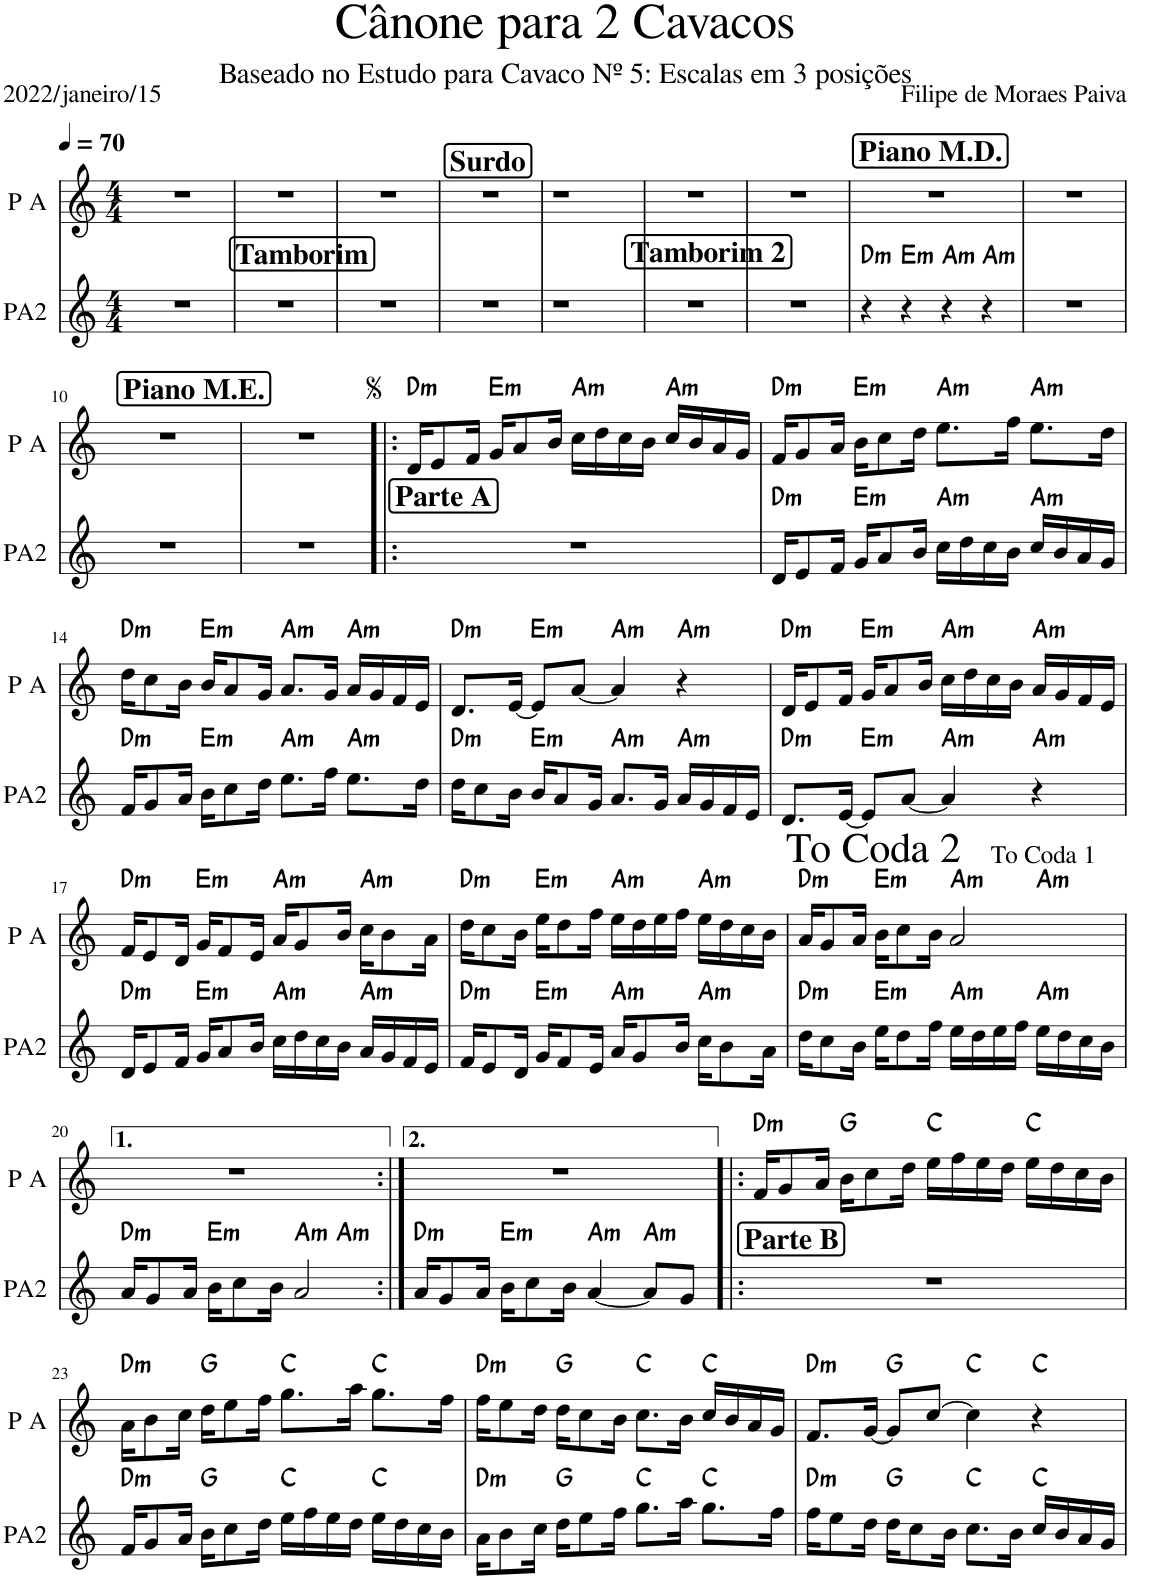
**kern	**harte	**kern	**harte
*part2	*part2	*part1	*part1
*staff2	*	*staff1	*
*I"PA2	*	*I"P A	*
*I'PA2	*	*I'P A	*
*clefG2	*	*clefG2	*
*ITrd1c2	*	*	*
*k[]	*	*k[]	*
*M4/4	*	*M4/4	*
*MM70	*	*MM70	*
=1	=1	=1	=1
1r	.	1r	.
!!LO:REH:place=s1:b:B:cj:fs=14:t=Tamborim
=2	=2	=2	=2
1r	.	1r	.
=3	=3	=3	=3
1r	.	1r	.
!!LO:REH:place=s1:a:B:cj:fs=14:t=Surdo
=4	=4	=4	=4
1r	.	1r	.
=5	=5	=5	=5
1r	.	1r	.
!!LO:REH:place=s1:b:B:cj:fs=14:t=Tamborim 2
=6	=6	=6	=6
1r	.	1r	.
=7	=7	=7	=7
1r	.	1r	.
!!LO:REH:place=s1:a:B:cj:fs=14:t=Piano M.D.
=8	=8	=8	=8
!	!LO:H:kt=m	!	!
4r	D:min	1r	.
!	!LO:H:kt=m	!	!
4r	E:min	.	.
!	!LO:H:kt=m	!	!
4r	A:min	.	.
!	!LO:H:kt=m	!	!
4r	A:min	.	.
=9	=9	=9	=9
1r	.	1r	.
!!LO:LB:g=z
!!LO:REH:place=s1:a:B:cj:fs=14:t=Piano M.E.
=10	=10	=10	=10
1r	.	1r	.
=11	=11	=11	=11
1r	.	1r	.
!!LO:REH:place=s1:b:B:cj:fs=14:t=Parte A
=12!|:	=12!|:	=12!|:	=12!|:
!	!	!	!LO:H:kt=m
1r	.	16d/KL	D:min
.	.	8e/	.
.	.	16f/Jk	.
!	!	!	!LO:H:kt=m
.	.	16g/KL	E:min
.	.	8a/	.
.	.	16b/Jk	.
!	!	!	!LO:H:kt=m
.	.	16cc\LL	A:min
.	.	16dd\	.
.	.	16cc\	.
.	.	16b\JJ	.
!	!	!	!LO:H:kt=m
.	.	16cc/LL	A:min
.	.	16b/	.
.	.	16a/	.
.	.	16g/JJ	.
=13	=13	=13	=13
!	!LO:H:kt=m	!	!LO:H:kt=m
16d/KL	D:min	16f/KL	D:min
8e/	.	8g/	.
16f/Jk	.	16a/Jk	.
!	!LO:H:kt=m	!	!LO:H:kt=m
16g/KL	E:min	16b\KL	E:min
8a/	.	8cc\	.
16b/Jk	.	16dd\Jk	.
!	!LO:H:kt=m	!	!LO:H:kt=m
16cc\LL	A:min	8.ee\L	A:min
16dd\	.	.	.
16cc\	.	.	.
16b\JJ	.	16ff\Jk	.
!	!LO:H:kt=m	!	!LO:H:kt=m
16cc/LL	A:min	8.ee\L	A:min
16b/	.	.	.
16a/	.	.	.
16g/JJ	.	16dd\Jk	.
!!LO:LB:g=z
=14	=14	=14	=14
!	!LO:H:kt=m	!	!LO:H:kt=m
16f/KL	D:min	16dd\KL	D:min
8g/	.	8cc\	.
16a/Jk	.	16b\Jk	.
!	!LO:H:kt=m	!	!LO:H:kt=m
16b\KL	E:min	16b/KL	E:min
8cc\	.	8a/	.
16dd\Jk	.	16g/Jk	.
!	!LO:H:kt=m	!	!LO:H:kt=m
8.ee\L	A:min	8.a/L	A:min
16ff\Jk	.	16g/Jk	.
!	!LO:H:kt=m	!	!LO:H:kt=m
8.ee\L	A:min	16a/LL	A:min
.	.	16g/	.
.	.	16f/	.
16dd\Jk	.	16e/JJ	.
=15	=15	=15	=15
!	!LO:H:kt=m	!	!LO:H:kt=m
16dd\KL	D:min	8.d/L	D:min
8cc\	.	.	.
16b\Jk	.	[16e/Jk	.
!	!LO:H:kt=m	!	!LO:H:kt=m
16b/KL	E:min	8e/L]	E:min
8a/	.	.	.
.	.	[8a/J	.
16g/Jk	.	.	.
!	!LO:H:kt=m	!	!LO:H:kt=m
8.a/L	A:min	4a/]	A:min
16g/Jk	.	.	.
!	!LO:H:kt=m	!	!LO:H:kt=m
16a/LL	A:min	4r	A:min
16g/	.	.	.
16f/	.	.	.
16e/JJ	.	.	.
=16	=16	=16	=16
!	!LO:H:kt=m	!	!LO:H:kt=m
8.d/L	D:min	16d/KL	D:min
.	.	8e/	.
[16e/Jk	.	16f/Jk	.
!	!LO:H:kt=m	!	!LO:H:kt=m
8e/L]	E:min	16g/KL	E:min
.	.	8a/	.
[8a/J	.	.	.
.	.	16b/Jk	.
!	!LO:H:kt=m	!	!LO:H:kt=m
4a/]	A:min	16cc\LL	A:min
.	.	16dd\	.
.	.	16cc\	.
.	.	16b\JJ	.
!	!LO:H:kt=m	!	!LO:H:kt=m
4r	A:min	16a/LL	A:min
.	.	16g/	.
.	.	16f/	.
.	.	16e/JJ	.
!!LO:LB:g=z
=17	=17	=17	=17
!	!LO:H:kt=m	!	!LO:H:kt=m
16d/KL	D:min	16f/KL	D:min
8e/	.	8e/	.
16f/Jk	.	16d/Jk	.
!	!LO:H:kt=m	!	!LO:H:kt=m
16g/KL	E:min	16g/KL	E:min
8a/	.	8f/	.
16b/Jk	.	16e/Jk	.
!	!LO:H:kt=m	!	!LO:H:kt=m
16cc\LL	A:min	16a/KL	A:min
16dd\	.	8g/	.
16cc\	.	.	.
16b\JJ	.	16b/Jk	.
!	!LO:H:kt=m	!	!LO:H:kt=m
16a/LL	A:min	16cc\KL	A:min
16g/	.	8b\	.
16f/	.	.	.
16e/JJ	.	16a\Jk	.
=18	=18	=18	=18
!	!LO:H:kt=m	!	!LO:H:kt=m
16f/KL	D:min	16dd\KL	D:min
8e/	.	8cc\	.
16d/Jk	.	16b\Jk	.
!	!LO:H:kt=m	!	!LO:H:kt=m
16g/KL	E:min	16ee\KL	E:min
8f/	.	8dd\	.
16e/Jk	.	16ff\Jk	.
!	!LO:H:kt=m	!	!LO:H:kt=m
16a/KL	A:min	16ee\LL	A:min
8g/	.	16dd\	.
.	.	16ee\	.
16b/Jk	.	16ff\JJ	.
!	!LO:H:kt=m	!	!LO:H:kt=m
16cc\KL	A:min	16ee\LL	A:min
8b\	.	16dd\	.
.	.	16cc\	.
16a\Jk	.	16b\JJ	.
=19	=19	=19	=19
*	*	*^	*
16dd\KL	D:min	16a/KL	2.ryy	D:min
8cc\	.	8g/	.	.
16b\Jk	.	16a/Jk	.	.
!	!LO:H:kt=m	!	!	!LO:H:kt=m
16ee\KL	E:min	16b\KL	.	E:min
8dd\	.	8cc\	.	.
16ff\Jk	.	16b\Jk	.	.
!	!LO:H:kt=m	!	!	!LO:H:kt=m
16ee\LL	A:min	2a/	.	A:min
16dd\	.	.	.	.
16ee\	.	.	.	.
16ff\JJ	.	.	.	.
!	!LO:H:kt=m	!	!	!LO:H:kt=m
16ee\LL	A:min	.	4ryy	A:min
16dd\	.	.	.	.
16cc\	.	.	.	.
16b\JJ	.	.	.	.
!	!LO:H:kt=m	!LO:TX:a:t=To Coda 1	!	!LO:H:kt=m
!!LO:LB:g=z
=20	=20	=20	=20	=20
!	!LO:H:kt=m	!	!	!
*^	*	*v	*v	*
16a/KL	2.ryy	D:min	1r	.
8g/	.	.	.	.
16a/Jk	.	.	.	.
!	!	!LO:H:kt=m	!	!
16b\KL	.	E:min	.	.
8cc\	.	.	.	.
16b\Jk	.	.	.	.
!	!	!LO:H:kt=m	!	!
2a/	.	A:min	.	.
!	!	!LO:H:kt=m	!	!
.	4ryy	A:min	.	.
=21:|!	=21:|!	=21:|!	=21:|!	=21:|!
!	!	!LO:H:kt=m	!	!
*v	*v	*	*	*
16a/KL	D:min	1r	.
8g/	.	.	.
16a/Jk	.	.	.
!	!LO:H:kt=m	!	!
16b\KL	E:min	.	.
8cc\	.	.	.
16b\Jk	.	.	.
!	!LO:H:kt=m	!	!
[4a/	A:min	.	.
!	!LO:H:kt=m	!	!
8a/L]	A:min	.	.
8g/J	.	.	.
!!LO:REH:place=s1:b:B:cj:fs=14:t=Parte B
=22!|:	=22!|:	=22!|:	=22!|:
!	!	!	!LO:H:kt=m
1r	.	16f/KL	D:min
.	.	8g/	.
.	.	16a/Jk	.
.	.	16b\KL	G:maj
.	.	8cc\	.
.	.	16dd\Jk	.
.	.	16ee\LL	C:maj
.	.	16ff\	.
.	.	16ee\	.
.	.	16dd\JJ	.
.	.	16ee\LL	C:maj
.	.	16dd\	.
.	.	16cc\	.
.	.	16b\JJ	.
!!LO:LB:g=z
=23	=23	=23	=23
!	!LO:H:kt=m	!	!LO:H:kt=m
16f/KL	D:min	16a\KL	D:min
8g/	.	8b\	.
16a/Jk	.	16cc\Jk	.
16b\KL	G:maj	16dd\KL	G:maj
8cc\	.	8ee\	.
16dd\Jk	.	16ff\Jk	.
16ee\LL	C:maj	8.gg\L	C:maj
16ff\	.	.	.
16ee\	.	.	.
16dd\JJ	.	16aa\Jk	.
16ee\LL	C:maj	8.gg\L	C:maj
16dd\	.	.	.
16cc\	.	.	.
16b\JJ	.	16ff\Jk	.
=24	=24	=24	=24
!	!LO:H:kt=m	!	!LO:H:kt=m
16a\KL	D:min	16ff\KL	D:min
8b\	.	8ee\	.
16cc\Jk	.	16dd\Jk	.
16dd\KL	G:maj	16dd\KL	G:maj
8ee\	.	8cc\	.
16ff\Jk	.	16b\Jk	.
8.gg\L	C:maj	8.cc\L	C:maj
16aa\Jk	.	16b\Jk	.
8.gg\L	C:maj	16cc/LL	C:maj
.	.	16b/	.
.	.	16a/	.
16ff\Jk	.	16g/JJ	.
=25	=25	=25	=25
!	!LO:H:kt=m	!	!LO:H:kt=m
16ff\KL	D:min	8.f/L	D:min
8ee\	.	.	.
16dd\Jk	.	[16g/Jk	.
16dd\KL	G:maj	8g/L]	G:maj
8cc\	.	.	.
.	.	[8cc/J	.
16b\Jk	.	.	.
8.cc\L	C:maj	4cc\]	C:maj
16b\Jk	.	.	.
16cc/LL	C:maj	4r	C:maj
16b/	.	.	.
16a/	.	.	.
16g/JJ	.	.	.
=	=	=	=
*-	*-	*-	*-
